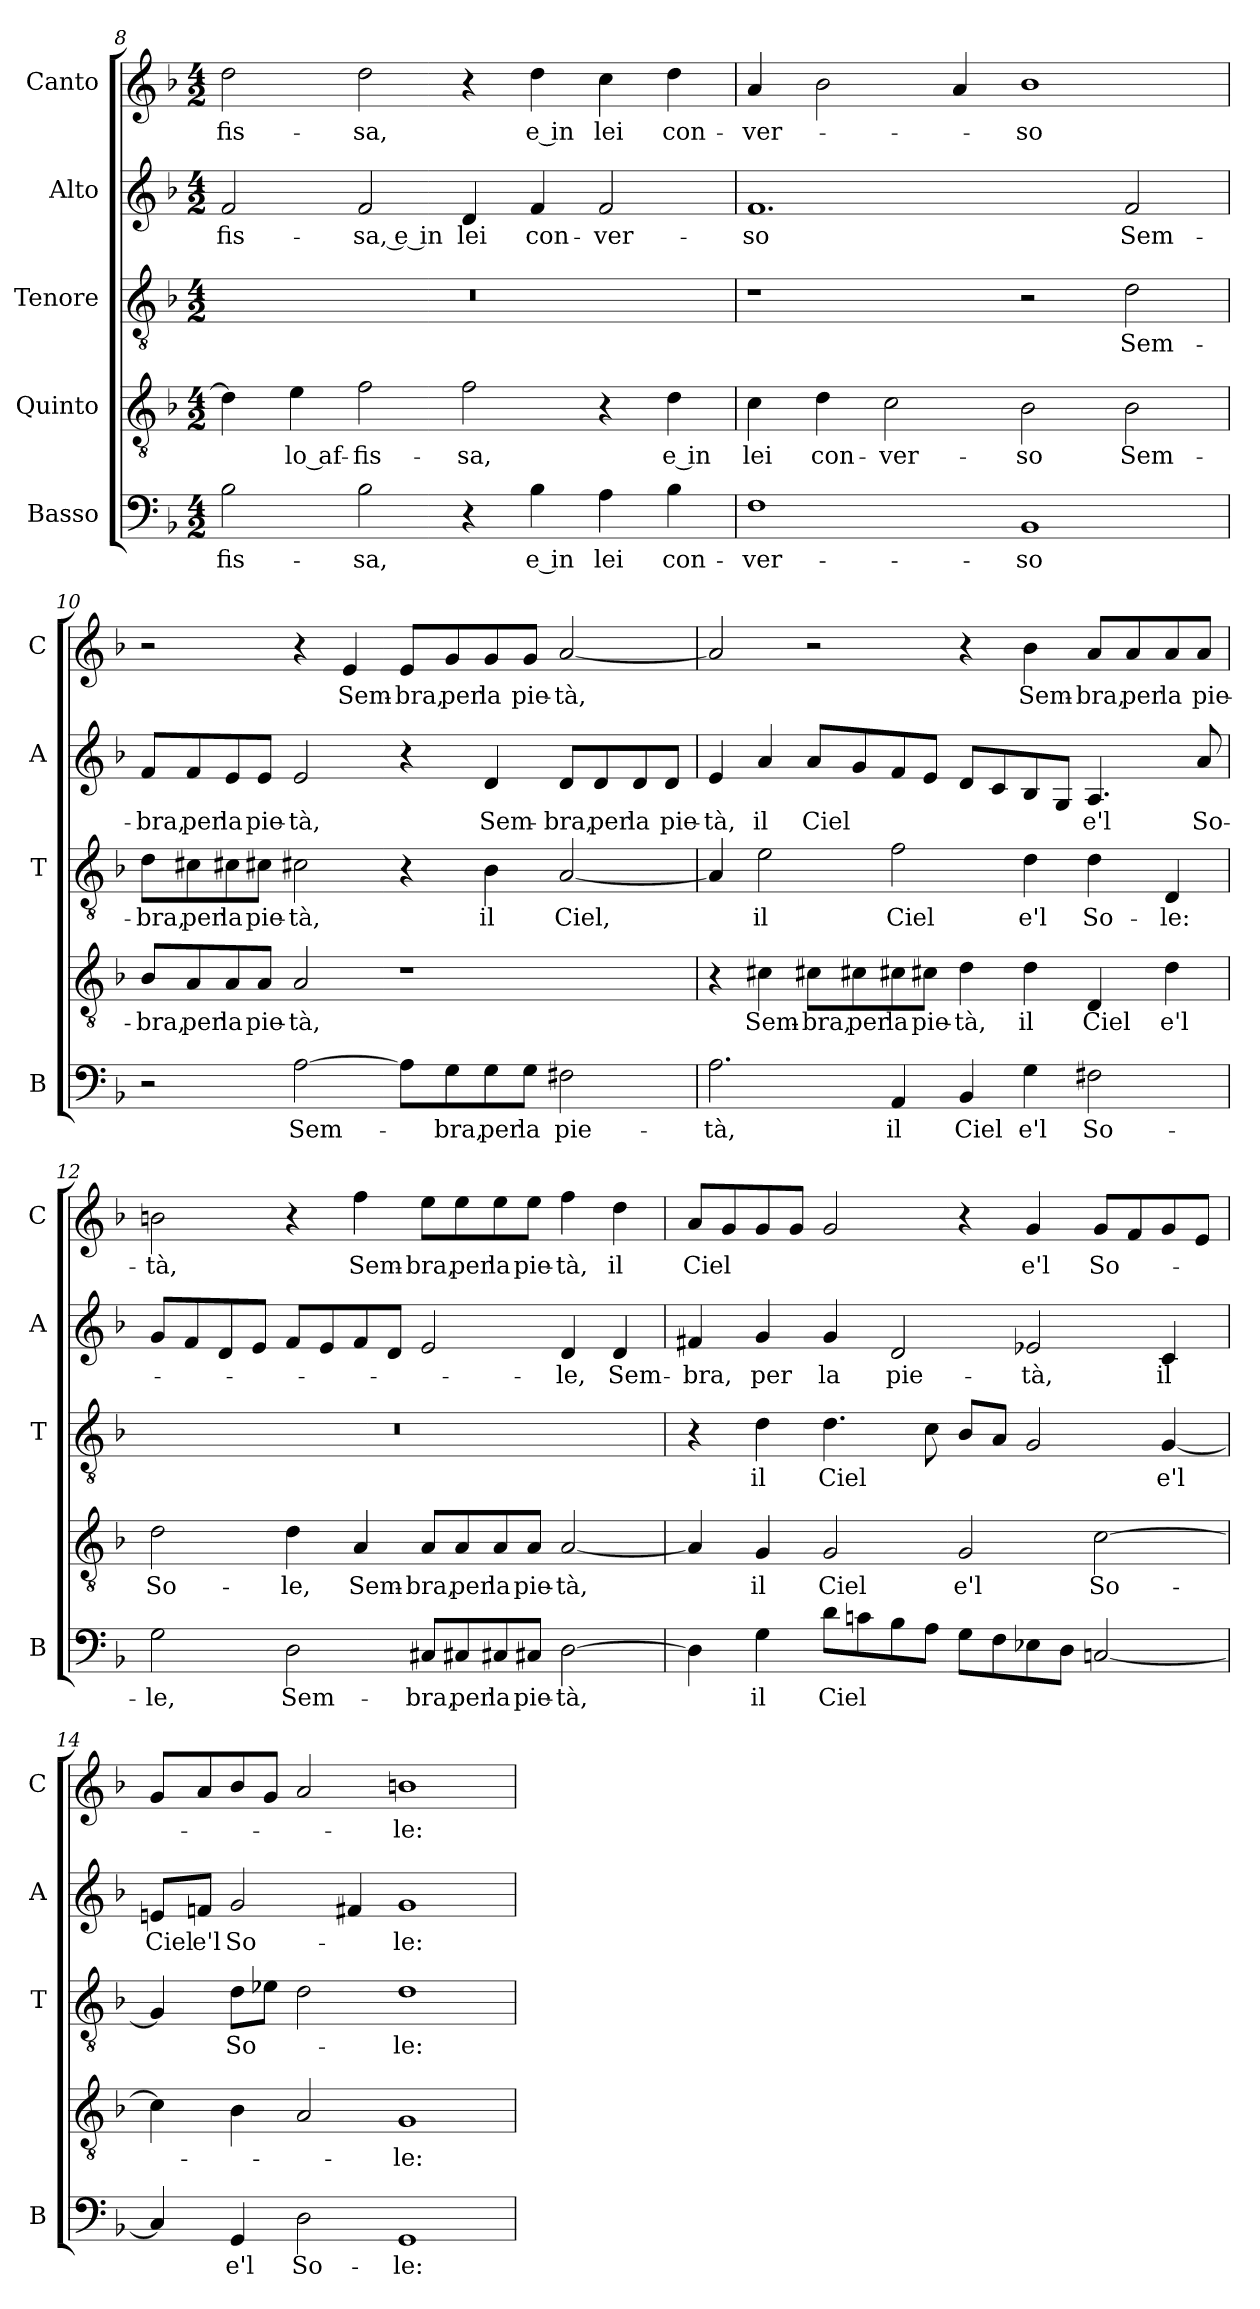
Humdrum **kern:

**kern	**text	**kern	**text	**kern	**text	**kern	**text	**kern	**text
*part5	*part5	*part4	*part4	*part3	*part3	*part2	*part2	*part1	*part1
*staff5	*staff5	*staff4	*staff4	*staff3	*staff3	*staff2	*staff2	*staff1	*staff1
*I"Basso	*	*I"Quinto	*	*I"Tenore	*	*I"Alto	*	*I"Canto	*
*I'B	*	*	*	*I'T	*	*I'A	*	*I'C	*
*clefF4	*	*clefGv2	*	*clefGv2	*	*clefG2	*	*clefG2	*
*k[b-]	*	*k[b-]	*	*k[b-]	*	*k[b-]	*	*k[b-]	*
*F:	*	*F:	*	*F:	*	*F:	*	*F:	*
*M4/2	*	*M4/2	*	*M4/2	*	*M4/2	*	*M4/2	*
=8	=8	=8	=8	=8	=8	=8	=8	=8	=8
2B-	-fis-	4d]	.	0r	.	2f	-fis-	2dd	-fis-
.	.	4e	-lo af-	.	.	.	.	.	.
2B-	-sa,	2f	-fis-	.	.	2f	-sa, e in	2dd	-sa,
4r	.	2f	-sa,	.	.	4d	lei	4r	.
4B-	e in	.	.	.	.	4f	con-	4dd	e in
4A	lei	4r	.	.	.	2f	-ver-	4cc	lei
4B-	con-	4d	e in	.	.	.	.	4dd	con-
=9	=9	=9	=9	=9	=9	=9	=9	=9	=9
1F	-ver-	4c	lei	1r	.	1.f	-so	4a	-ver-
.	.	4d	con-	.	.	.	.	2b-	.
.	.	2c	-ver-	.	.	.	.	.	.
.	.	.	.	.	.	.	.	4a	.
1BB-	-so	2B-	-so	2r	.	.	.	1b-	-so
.	.	2B-	Sem-	2d	Sem-	2f	Sem-	.	.
=10	=10	=10	=10	=10	=10	=10	=10	=10	=10
2r	.	8B-L	-bra,	8dL	-bra,	8fL	-bra,	2r	.
.	.	8A	per	8c#X	per	8f	per	.	.
.	.	8A	la	8c#X	la	8e	la	.	.
.	.	8AJ	pie-	8c#XJ	pie-	8eJ	pie-	.	.
[2A	Sem-	2A	-tà,	2c#X	-tà,	2e	-tà,	4r	.
.	.	.	.	.	.	.	.	4e	Sem-
8AL]	.	1r	.	4r	.	4r	.	8eL	-bra,
8G	-bra,	.	.	.	.	.	.	8g	per
8G	per	.	.	4B-	il	4d	Sem-	8g	la
8GJ	la	.	.	.	.	.	.	8gJ	pie-
2F#X	pie-	.	.	[2A	Ciel,	8dL	-bra,	[2a	-tà,
.	.	.	.	.	.	8d	per	.	.
.	.	.	.	.	.	8d	la	.	.
.	.	.	.	.	.	8dJ	pie-	.	.
=11	=11	=11	=11	=11	=11	=11	=11	=11	=11
2.A	-tà,	4r	.	4A]	.	4e	-tà,	2a]	.
.	.	4c#X	Sem-	2e	il	4a	il	.	.
.	.	8c#XL	-bra,	.	.	8aL	Ciel	2r	.
.	.	8c#X	per	.	.	8g	.	.	.
4AA	il	8c#X	la	2f	Ciel	8f	.	.	.
.	.	8c#XJ	pie-	.	.	8eJ	.	.	.
4BB-	Ciel	4d	-tà,	.	.	8dL	.	4r	.
.	.	.	.	.	.	8c	.	.	.
4G	e'l	4d	il	4d	e'l	8B-	.	4b-	Sem-
.	.	.	.	.	.	8GJ	.	.	.
2F#X	So-	4D	Ciel	4d	So-	4.A	e'l	8aL	-bra,
.	.	.	.	.	.	.	.	8a	per
.	.	4d	e'l	4D	-le:	.	.	8a	la
.	.	.	.	.	.	8a	So-	8aJ	pie-
=12	=12	=12	=12	=12	=12	=12	=12	=12	=12
2G	-le,	2d	So-	0r	.	8gL	.	2bn	-tà,
.	.	.	.	.	.	8f	.	.	.
.	.	.	.	.	.	8d	.	.	.
.	.	.	.	.	.	8eJ	.	.	.
2D	Sem-	4d	-le,	.	.	8fL	.	4r	.
.	.	.	.	.	.	8e	.	.	.
.	.	4A	Sem-	.	.	8f	.	4ff	Sem-
.	.	.	.	.	.	8dJ	.	.	.
8C#XL	-bra,	8AL	-bra,	.	.	2e	.	8eeL	-bra,
8C#X	per	8A	per	.	.	.	.	8ee	per
8C#X	la	8A	la	.	.	.	.	8ee	la
8C#XJ	pie-	8AJ	pie-	.	.	.	.	8eeJ	pie-
[2D	-tà,	[2A	-tà,	.	.	4d	-le,	4ff	-tà,
.	.	.	.	.	.	4d	Sem-	4dd	il
=13	=13	=13	=13	=13	=13	=13	=13	=13	=13
4D]	.	4A]	.	4r	.	4f#X	-bra,	8aL	Ciel
.	.	.	.	.	.	.	.	8g	.
4G	il	4G	il	4d	il	4g	per	8g	.
.	.	.	.	.	.	.	.	8gJ	.
8dL	Ciel	2G	Ciel	4.d	Ciel	4g	la	2g	.
8cn	.	.	.	.	.	.	.	.	.
8B-	.	.	.	.	.	2d	pie-	.	.
8AJ	.	.	.	8c	.	.	.	.	.
8GL	.	2G	e'l	8B-L	.	.	.	4r	.
8F	.	.	.	8AJ	.	.	.	.	.
8E-X	.	.	.	2G	.	2e-X	-tà,	4g	e'l
8DJ	.	.	.	.	.	.	.	.	.
[2Cn	.	[2c	So-	.	.	.	.	8gL	So-
.	.	.	.	.	.	.	.	8f	.
.	.	.	.	[4G	e'l	4c	il	8g	.
.	.	.	.	.	.	.	.	8eJ	.
=14	=14	=14	=14	=14	=14	=14	=14	=14	=14
4C]	.	4c]	.	4G]	.	8enL	Ciel	8gL	.
.	.	.	.	.	.	8fnJ	e'l	8a	.
4GG	e'l	4B-	.	8dL	So-	2g	So-	8b-	.
.	.	.	.	8e-XJ	.	.	.	8gJ	.
2D	So-	2A	.	2d	.	.	.	2a	.
.	.	.	.	.	.	4f#X	.	.	.
1GG	-le:	1G	-le:	1d	-le:	1g	-le:	1bn	-le:
=	=	=	=	=	=	=	=	=	=
*-	*-	*-	*-	*-	*-	*-	*-	*-	*-
